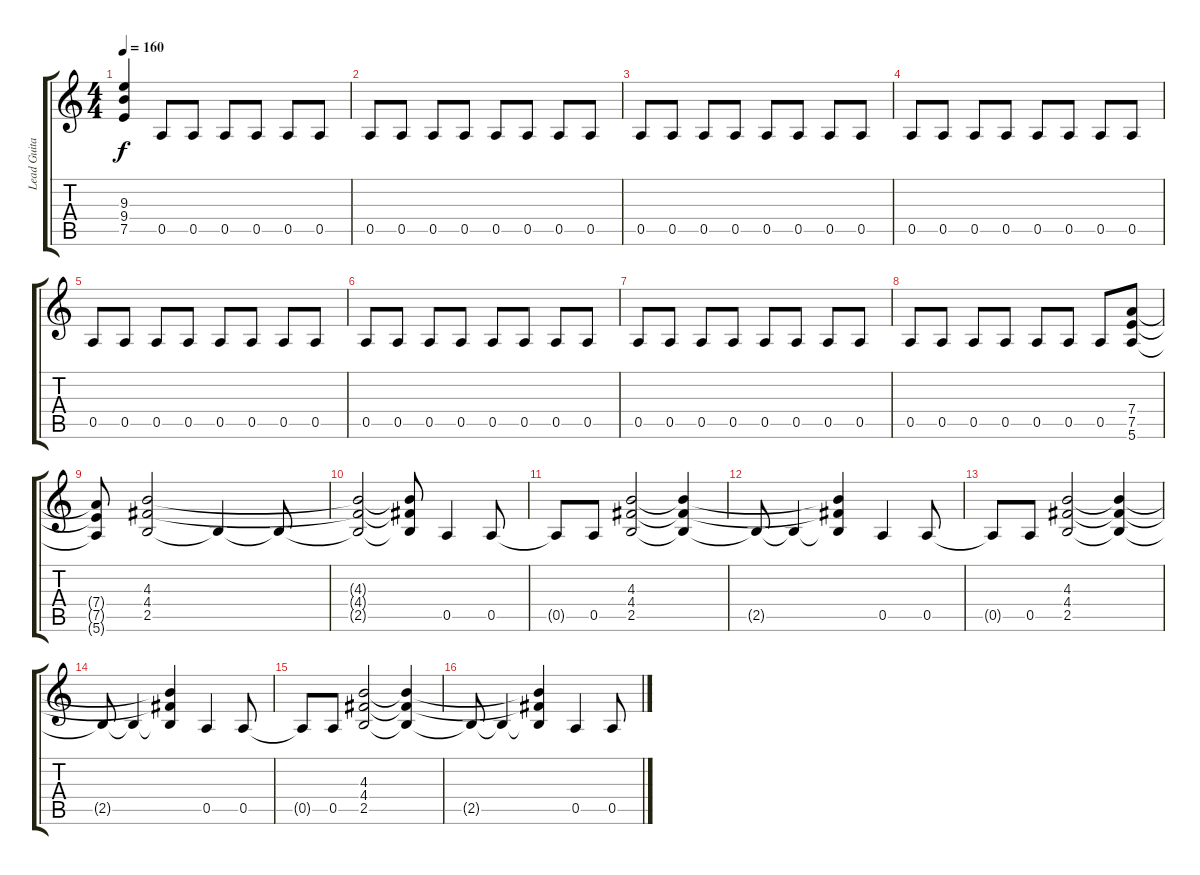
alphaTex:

\track ("Lead Guitar" "Lead Guita") {instrument distortionguitar}
\staff {score tabs}
\tuning (E4 B3 G3 D3 A2 E2) {hide}
\ts (4 4)
\tempo 160
\clef g2
\ks c
(9.3{t} 9.4{t} 7.5{t}).4{dy f} 0.5.8{instrument electricguitarmuted} 0.5.8 0.5.8 0.5.8 0.5.8 0.5.8 |
0.5.8 0.5.8 0.5.8 0.5.8 0.5.8 0.5.8 0.5.8 0.5.8 |
0.5.8 0.5.8 0.5.8 0.5.8 0.5.8 0.5.8 0.5.8 0.5.8 |
0.5.8 0.5.8 0.5.8 0.5.8 0.5.8 0.5.8 0.5.8 0.5.8 |
0.5.8 0.5.8 0.5.8 0.5.8 0.5.8 0.5.8 0.5.8 0.5.8 |
0.5.8 0.5.8 0.5.8 0.5.8 0.5.8 0.5.8 0.5.8 0.5.8 |
0.5.8 0.5.8 0.5.8 0.5.8 0.5.8 0.5.8 0.5.8 0.5.8 |
0.5.8 0.5.8 0.5.8 0.5.8 0.5.8 0.5.8 0.5.8 (7.4 7.5 5.6).8{instrument distortionguitar} |
(7.4{t} 7.5{t} 5.6{t}).8 (4.3 4.4 2.5).2 2.5{t}.4 2.5{t}.8 |
(4.3{t} 4.4{t} 2.5{t}).2 (4.3{t} 4.4{t} 2.5{t}).8 0.5.4 0.5.8 |
0.5{t}.8 0.5.8 (4.3 4.4 2.5).2 (4.3{t} 4.4{t} 2.5{t}).4 |
2.5{t}.8 2.5{t}.4 (4.3{t} 4.4{t} 2.5{t}).4 0.5.4 0.5.8 |
0.5{t}.8 0.5.8 (4.3 4.4 2.5).2 (4.3{t} 4.4{t} 2.5{t}).4 |
2.5{t}.8 2.5{t}.4 (4.3{t} 4.4{t} 2.5{t}).4 0.5.4 0.5.8 |
0.5{t}.8 0.5.8 (4.3 4.4 2.5).2 (4.3{t} 4.4{t} 2.5{t}).4 |
2.5{t}.8 2.5{t}.4 (4.3{t} 4.4{t} 2.5{t}).4 0.5.4 0.5.8
